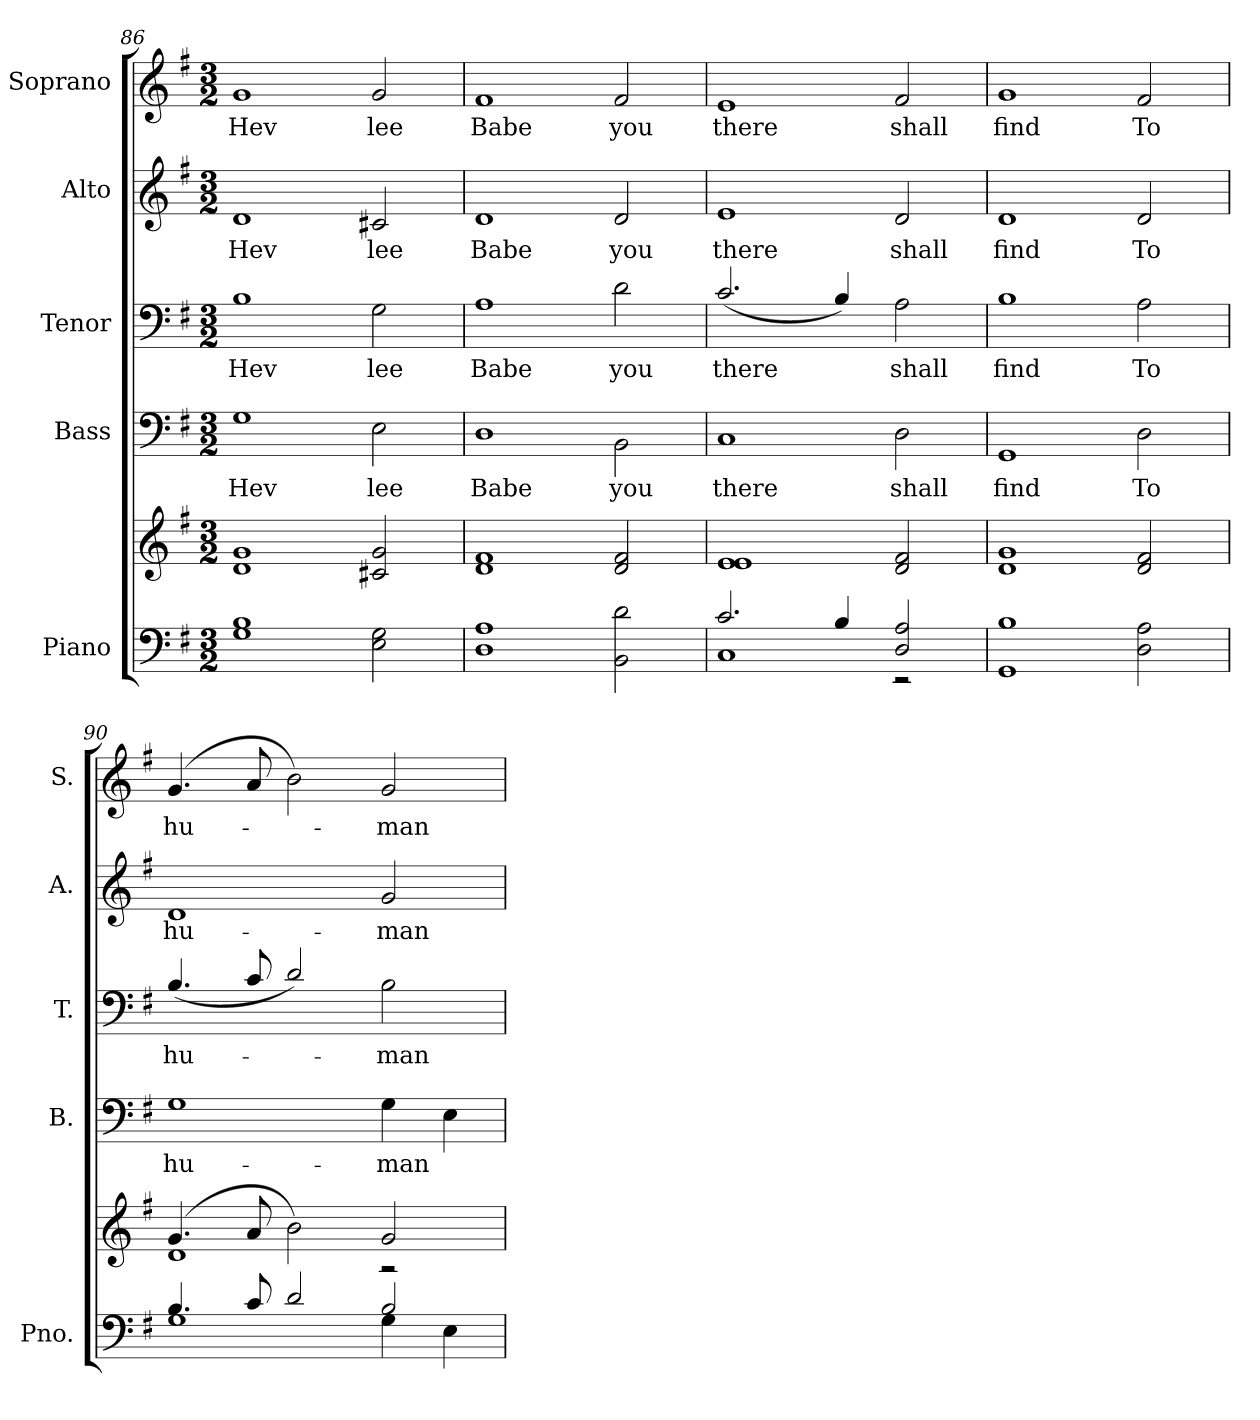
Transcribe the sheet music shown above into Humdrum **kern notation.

**kern	**kern	**kern	**text	**kern	**text	**kern	**text	**kern	**text
*part5	*part5	*part4	*part4	*part3	*part3	*part2	*part2	*part1	*part1
*staff6	*staff5	*staff4	*staff4	*staff3	*staff3	*staff2	*staff2	*staff1	*staff1
*I"Piano	*	*I"Bass	*	*I"Tenor	*	*I"Alto	*	*I"Soprano	*
*I'Pno.	*	*I'B.	*	*I'T.	*	*I'A.	*	*I'S.	*
!!LO:PB:g=z
*clefF4	*clefG2	*clefF4	*	*clefF4	*	*clefG2	*	*clefG2	*
*k[f#]	*k[f#]	*k[f#]	*	*k[f#]	*	*k[f#]	*	*k[f#]	*
*G:	*G:	*G:	*	*G:	*	*G:	*	*G:	*
*M3/2	*M3/2	*M3/2	*	*M3/2	*	*M3/2	*	*M3/2	*
=86	=86	=86	=86	=86	=86	=86	=86	=86	=86
!	!	!	!LO:LY:b:color=#000000	!	!	!	!	!	!
!	!	!	!	!	!LO:LY:b:color=#000000	!	!	!	!
!	!	!	!	!	!	!	!LO:LY:b:color=#000000	!	!
!	!	!	!	!	!	!	!	!	!LO:LY:b:color=#000000
1Gi 1Bi	1di 1gi	1Gi	Hev	1Bi	Hev	1di	Hev	1gi	Hev
!	!	!	!LO:LY:b:color=#000000	!	!	!	!	!	!
!	!	!	!	!	!LO:LY:b:color=#000000	!	!	!	!
!	!	!	!	!	!	!	!LO:LY:b:color=#000000	!	!
!	!	!	!	!	!	!	!	!	!LO:LY:b:color=#000000
2Ei\ 2Gi	2c#Xi/ 2gi	2Ei\	lee	2Gi\	lee	2c#Xi/	lee	2gi/	lee
=87	=87	=87	=87	=87	=87	=87	=87	=87	=87
!	!	!	!LO:LY:b:color=#000000	!	!	!	!	!	!
!	!	!	!	!	!LO:LY:b:color=#000000	!	!	!	!
!	!	!	!	!	!	!	!LO:LY:b:color=#000000	!	!
!	!	!	!	!	!	!	!	!	!LO:LY:b:color=#000000
1Di 1Ai	1di 1f#i	1Di	Babe	1Ai	Babe	1di	Babe	1f#i	Babe
!	!	!	!LO:LY:b:color=#000000	!	!	!	!	!	!
!	!	!	!	!	!LO:LY:b:color=#000000	!	!	!	!
!	!	!	!	!	!	!	!LO:LY:b:color=#000000	!	!
!	!	!	!	!	!	!	!	!	!LO:LY:b:color=#000000
2BBi\ 2di	2di/ 2f#i	2BBi\	you	2di\	you	2di/	you	2f#i/	you
=88	=88	=88	=88	=88	=88	=88	=88	=88	=88
*^	*	*	*	*	*	*	*	*	*
!	!	!	!	!LO:LY:b:color=#000000	!	!	!	!	!	!
!	!	!	!	!	!	!LO:LY:b:color=#000000	!	!	!	!
!	!	!	!	!	!	!	!	!LO:LY:b:color=#000000	!	!
!	!	!	!	!	!	!	!	!	!	!LO:LY:b:color=#000000
2.ci/	1Ci	1ei 1ei	1Ci	there	(2.ci/	there	1ei	there	1ei	there
4Bi/	.	.	.	.	4Bi/)	.	.	.	.	.
!	!	!	!	!LO:LY:b:color=#000000	!	!	!	!	!	!
!	!	!	!	!	!	!LO:LY:b:color=#000000	!	!	!	!
!	!	!	!	!	!	!	!	!LO:LY:b:color=#000000	!	!
!	!	!	!	!	!	!	!	!	!	!LO:LY:b:color=#000000
2Di/ 2Ai	2r	2di/ 2f#i	2Di\	shall	2Ai\	shall	2di/	shall	2f#i/	shall
*v	*v	*	*	*	*	*	*	*	*	*
=89	=89	=89	=89	=89	=89	=89	=89	=89	=89
*^	*	*	*	*	*	*	*	*	*
!	!	!	!	!LO:LY:b:color=#000000	!	!	!	!	!	!
*v	*v	*	*	*	*	*	*	*	*	*
*^	*	*	*	*	*	*	*	*	*
!	!	!	!	!	!	!LO:LY:b:color=#000000	!	!	!	!
*v	*v	*	*	*	*	*	*	*	*	*
*^	*	*	*	*	*	*	*	*	*
!	!	!	!	!	!	!	!	!LO:LY:b:color=#000000	!	!
*v	*v	*	*	*	*	*	*	*	*	*
*^	*	*	*	*	*	*	*	*	*
!	!	!	!	!	!	!	!	!	!	!LO:LY:b:color=#000000
*v	*v	*	*	*	*	*	*	*	*	*
1GGi 1Bi	1di 1gi	1GGi	find	1Bi	find	1di	find	1gi	find
!	!	!	!LO:LY:b:color=#000000	!	!	!	!	!	!
!	!	!	!	!	!LO:LY:b:color=#000000	!	!	!	!
!	!	!	!	!	!	!	!LO:LY:b:color=#000000	!	!
!	!	!	!	!	!	!	!	!	!LO:LY:b:color=#000000
2Di\ 2Ai	2di/ 2f#i	2Di\	To	2Ai\	To	2di/	To	2f#i/	To
!!LO:PB:g=z
=90	=90	=90	=90	=90	=90	=90	=90	=90	=90
*^	*^	*	*	*	*	*	*	*	*
!	!	!	!	!	!LO:LY:b:color=#000000	!	!	!	!	!	!
!	!	!	!	!	!	!	!LO:LY:b:color=#000000	!	!	!	!
!	!	!	!	!	!	!	!	!	!LO:LY:b:color=#000000	!	!
!	!	!	!	!	!	!	!	!	!	!	!LO:LY:b:color=#000000
4.Bi/	1Gi	(4.gi/	1di	1Gi	hu-	(4.Bi/	hu-	1di	hu-	(4.gi/	hu-
8ci/	.	8ai/	.	.	.	8ci/	.	.	.	8ai/	.
2di/	.	2bi\)	.	.	.	2di/)	.	.	.	2bi\)	.
!	!	!	!	!	!LO:LY:b:color=#000000	!	!	!	!	!	!
!	!	!	!	!	!	!	!LO:LY:b:color=#000000	!	!	!	!
!	!	!	!	!	!	!	!	!	!LO:LY:b:color=#000000	!	!
!	!	!	!	!	!	!	!	!	!	!	!LO:LY:b:color=#000000
2Bi/	4Gi\	2gi/	2r	4Gi\	-man	2Bi\	-man	2gi/	-man	2gi/	-man
.	4Ei\	.	.	4Ei\	.	.	.	.	.	.	.
*v	*v	*	*	*	*	*	*	*	*	*	*
*	*v	*v	*	*	*	*	*	*	*	*
=	=	=	=	=	=	=	=	=	=
*-	*-	*-	*-	*-	*-	*-	*-	*-	*-
